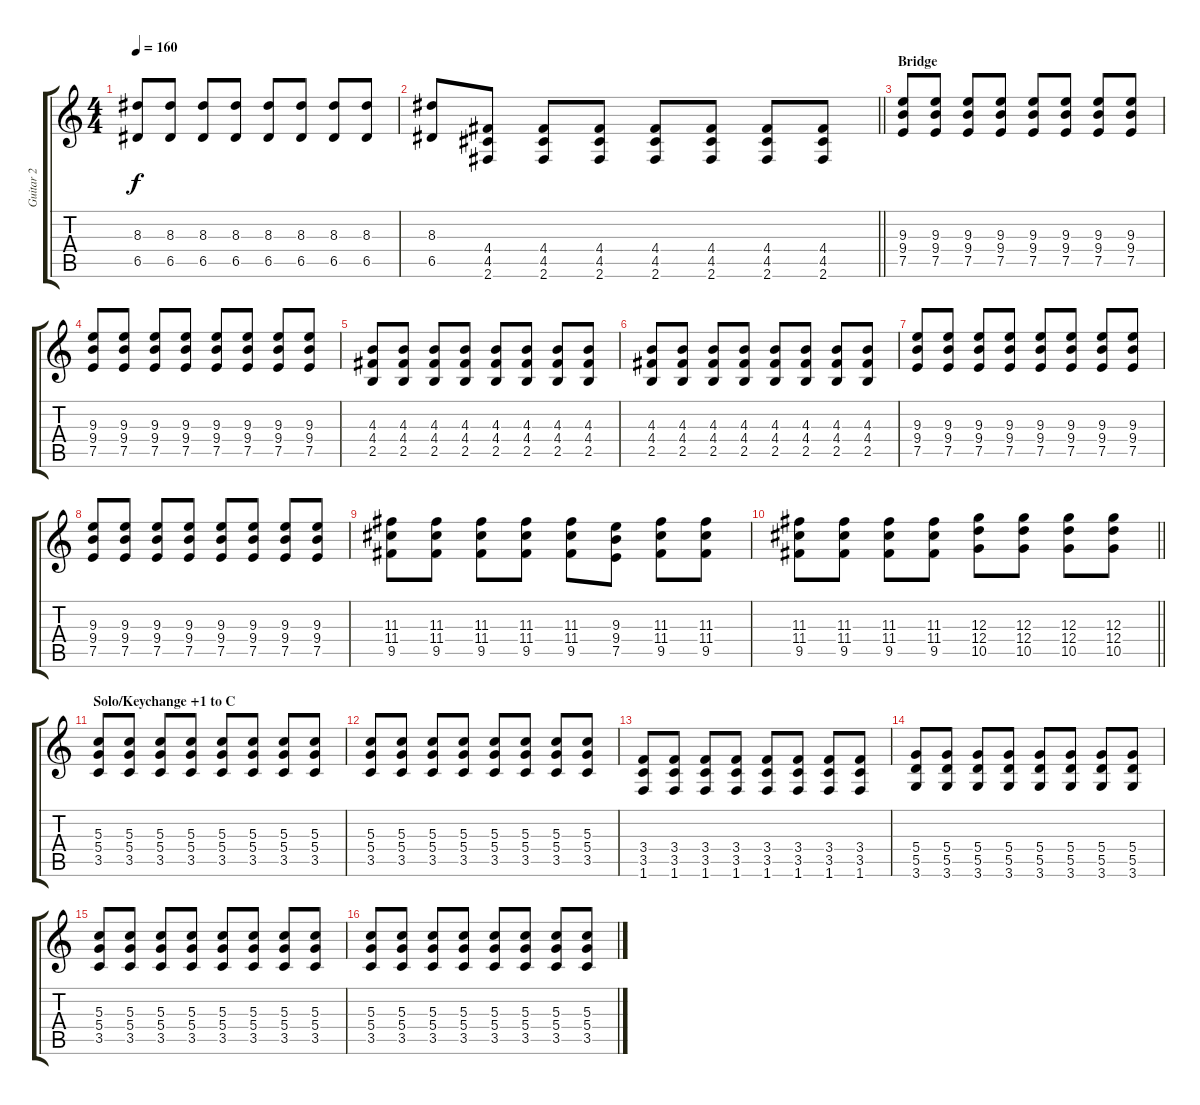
\track ("Guitar 2" "Guitar 2") {instrument distortionguitar}
\staff {score tabs}
\tuning (E4 B3 G3 D3 A2 E2) {hide}
\ts (4 4)
\tempo 160
\clef g2
\ks c
(8.3 6.5).8{dy f} (8.3 6.5).8 (8.3 6.5).8 (8.3 6.5).8 (8.3 6.5).8 (8.3 6.5).8 (8.3 6.5).8 (8.3 6.5).8 |
\barLineRight lightlight
(8.3 6.5).8 (4.4 4.5 2.6).8 (4.4 4.5 2.6).8 (4.4 4.5 2.6).8 (4.4 4.5 2.6).8 (4.4 4.5 2.6).8 (4.4 4.5 2.6).8 (4.4 4.5 2.6).8 |
\section ("" "Bridge")
(9.3 9.4 7.5).8 (9.3 9.4 7.5).8 (9.3 9.4 7.5).8 (9.3 9.4 7.5).8 (9.3 9.4 7.5).8 (9.3 9.4 7.5).8 (9.3 9.4 7.5).8 (9.3 9.4 7.5).8 |
(9.3 9.4 7.5).8 (9.3 9.4 7.5).8 (9.3 9.4 7.5).8 (9.3 9.4 7.5).8 (9.3 9.4 7.5).8 (9.3 9.4 7.5).8 (9.3 9.4 7.5).8 (9.3 9.4 7.5).8 |
(4.3 4.4 2.5).8 (4.3 4.4 2.5).8 (4.3 4.4 2.5).8 (4.3 4.4 2.5).8 (4.3 4.4 2.5).8 (4.3 4.4 2.5).8 (4.3 4.4 2.5).8 (4.3 4.4 2.5).8 |
(4.3 4.4 2.5).8 (4.3 4.4 2.5).8 (4.3 4.4 2.5).8 (4.3 4.4 2.5).8 (4.3 4.4 2.5).8 (4.3 4.4 2.5).8 (4.3 4.4 2.5).8 (4.3 4.4 2.5).8 |
(9.3 9.4 7.5).8 (9.3 9.4 7.5).8 (9.3 9.4 7.5).8 (9.3 9.4 7.5).8 (9.3 9.4 7.5).8 (9.3 9.4 7.5).8 (9.3 9.4 7.5).8 (9.3 9.4 7.5).8 |
(9.3 9.4 7.5).8 (9.3 9.4 7.5).8 (9.3 9.4 7.5).8 (9.3 9.4 7.5).8 (9.3 9.4 7.5).8 (9.3 9.4 7.5).8 (9.3 9.4 7.5).8 (9.3 9.4 7.5).8 |
(11.3 11.4 9.5).8 (11.3 11.4 9.5).8 (11.3 11.4 9.5).8 (11.3 11.4 9.5).8 (11.3 11.4 9.5).8 (9.3 9.4 7.5).8 (11.3 11.4 9.5).8 (11.3 11.4 9.5).8 |
\barLineRight lightlight
(11.3 11.4 9.5).8 (11.3 11.4 9.5).8 (11.3 11.4 9.5).8 (11.3 11.4 9.5).8 (12.3 12.4 10.5).8 (12.3 12.4 10.5).8 (12.3 12.4 10.5).8 (12.3 12.4 10.5).8 |
\section ("" "Solo/Keychange +1 to C")
(5.3 5.4 3.5).8 (5.3 5.4 3.5).8 (5.3 5.4 3.5).8 (5.3 5.4 3.5).8 (5.3 5.4 3.5).8 (5.3 5.4 3.5).8 (5.3 5.4 3.5).8 (5.3 5.4 3.5).8 |
(5.3 5.4 3.5).8 (5.3 5.4 3.5).8 (5.3 5.4 3.5).8 (5.3 5.4 3.5).8 (5.3 5.4 3.5).8 (5.3 5.4 3.5).8 (5.3 5.4 3.5).8 (5.3 5.4 3.5).8 |
(3.4 3.5 1.6).8 (3.4 3.5 1.6).8 (3.4 3.5 1.6).8 (3.4 3.5 1.6).8 (3.4 3.5 1.6).8 (3.4 3.5 1.6).8 (3.4 3.5 1.6).8 (3.4 3.5 1.6).8 |
(5.4 5.5 3.6).8 (5.4 5.5 3.6).8 (5.4 5.5 3.6).8 (5.4 5.5 3.6).8 (5.4 5.5 3.6).8 (5.4 5.5 3.6).8 (5.4 5.5 3.6).8 (5.4 5.5 3.6).8 |
(5.3 5.4 3.5).8 (5.3 5.4 3.5).8 (5.3 5.4 3.5).8 (5.3 5.4 3.5).8 (5.3 5.4 3.5).8 (5.3 5.4 3.5).8 (5.3 5.4 3.5).8 (5.3 5.4 3.5).8 |
(5.3 5.4 3.5).8 (5.3 5.4 3.5).8 (5.3 5.4 3.5).8 (5.3 5.4 3.5).8 (5.3 5.4 3.5).8 (5.3 5.4 3.5).8 (5.3 5.4 3.5).8 (5.3 5.4 3.5).8
